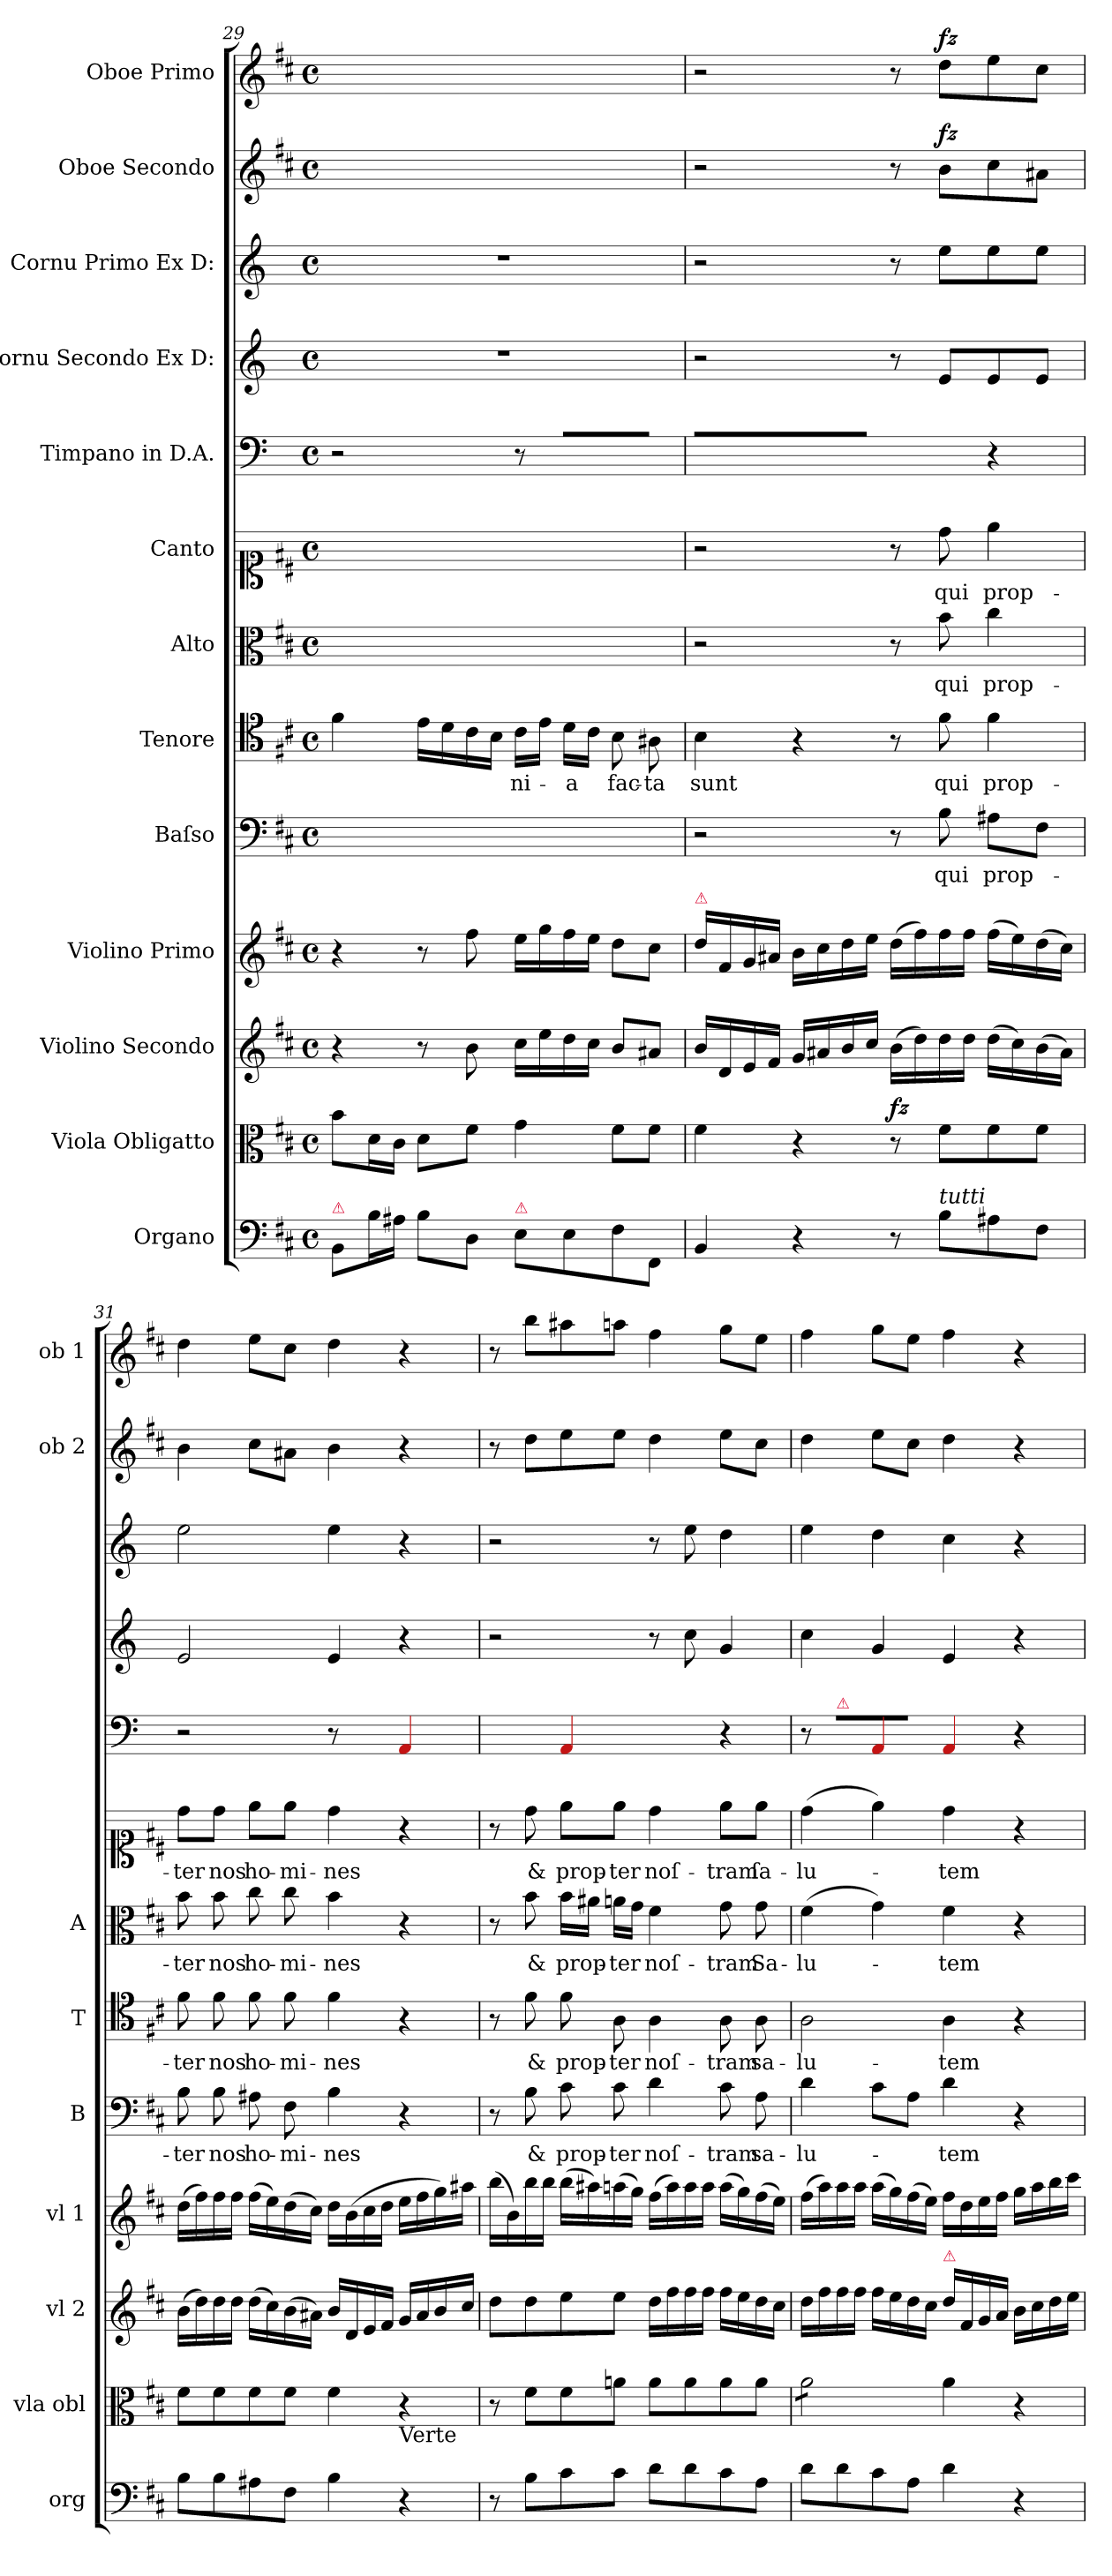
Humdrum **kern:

**kern	**kern	**dynam	**kern	**dynam	**kern	**dynam	**kern	**text	**kern	**text	**kern	**text	**kern	**text	**kern	**kern	**kern	**kern	**dynam	**kern	**dynam
*part13	*part12	*part12	*part11	*part11	*part10	*part10	*part9	*part9	*part8	*part8	*part7	*part7	*part6	*part6	*part5	*part4	*part3	*part2	*part2	*part1	*part1
*staff13	*staff12	*staff12	*staff11	*staff11	*staff10	*staff10	*staff9	*staff9	*staff8	*staff8	*staff7	*staff7	*staff6	*staff6	*staff5	*staff4	*staff3	*staff2	*staff2	*staff1	*staff1
*I"Organo	*I"Viola Obligatto	*	*I"Violino Secondo	*	*I"Violino Primo	*	*I"Baſso	*	*I"Tenore	*	*I"Alto	*	*I"Canto	*	*I"Timpano in D.A.	*I"Cornu Secondo Ex D:	*I"Cornu Primo Ex D:	*I"Oboe Secondo	*	*I"Oboe Primo	*
*I'org	*I'vla obl	*	*I'vl 2	*	*I'vl 1	*	*I'B	*	*I'T	*	*I'A	*	*	*	*	*	*	*I'ob 2	*	*I'ob 1	*
*clefF4	*clefC3	*	*clefG2	*	*clefG2	*	*clefF4	*	*clefC4	*	*clefC3	*	*clefC1	*	*clefF4	*clefG2	*clefG2	*clefG2	*	*clefG2	*
*	*	*	*	*	*	*	*	*	*	*	*	*	*	*	*ITrd-1c-2	*ITrd-1c-2	*ITrd-1c-2	*	*	*	*
*k[f#c#]	*k[f#c#]	*	*k[f#c#]	*	*k[f#c#]	*	*k[f#c#]	*	*k[f#c#]	*	*k[f#c#]	*	*k[f#c#]	*	*k[f#c#]	*k[f#c#]	*k[f#c#]	*k[f#c#]	*	*k[f#c#]	*
*D:	*D:	*	*D:	*	*D:	*	*D:	*	*D:	*	*D:	*	*D:	*	*D:	*D:	*D:	*D:	*	*D:	*
*M4/4	*M4/4	*	*M4/4	*	*M4/4	*	*M4/4	*	*M4/4	*	*M4/4	*	*M4/4	*	*M4/4	*M4/4	*M4/4	*M4/4	*	*M4/4	*
*met(c)	*met(c)	*	*met(c)	*	*met(c)	*	*met(c)	*	*met(c)	*	*met(c)	*	*met(c)	*	*met(c)	*met(c)	*met(c)	*met(c)	*	*met(c)	*
=29	=29	=29	=29	=29	=29	=29	=29	=29	=29	=29	=29	=29	=29	=29	=29	=29	=29	=29	=29	=29	=29
!LO:TX:a:color=crimson:t=⚠	!	!	!	!	!	!	!	!	!	!	!	!	!	!	!	!	!	!	!	!	!
8BB/L	8b\L	.	4r	.	4r	.	1ryy	.	4f#\	.	1ryy	.	1ryy	.	2r	1r	1r	1ryy	.	1ryy	.
16B\L	16d\L	.	.	.	.	.	.	.	.	.	.	.	.	.	.	.	.	.	.	.	.
16A#X\JJ	16c#\JJ	.	.	.	.	.	.	.	.	.	.	.	.	.	.	.	.	.	.	.	.
8B\L	8d\L	.	8r	.	8r	.	.	.	16e\LL	.	.	.	.	.	.	.	.	.	.	.	.
.	.	.	.	.	.	.	.	.	16d\	.	.	.	.	.	.	.	.	.	.	.	.
8D\J	8f#\J	.	8b\	.	8ff#\	.	.	.	16c#\	.	.	.	.	.	.	.	.	.	.	.	.
.	.	.	.	.	.	.	.	.	16B\JJ	.	.	.	.	.	.	.	.	.	.	.	.
!LO:TX:a:color=crimson:t=⚠	!	!	!	!	!	!	!	!	!	!	!	!	!	!	!	!	!	!	!	!	!
8E\L	4g\	.	16cc#\LL	.	16ee\LL	.	.	.	16c#\LL	-ni-	.	.	.	.	8r	.	.	.	.	.	.
.	.	.	16ee\	.	16gg\	.	.	.	16e\JJ	.	.	.	.	.	.	.	.	.	.	.	.
8E\	.	.	16dd\	.	16ff#\	.	.	.	16d\LL	-a	.	.	.	.	8R\L	.	.	.	.	.	.
.	.	.	16cc#\JJ	.	16ee\JJ	.	.	.	16c#\JJ	.	.	.	.	.	.	.	.	.	.	.	.
8F#\	8f#\L	.	8b/L	.	8dd\L	.	.	.	8B\	fac-	.	.	.	.	8R\	.	.	.	.	.	.
8FF#/J	8f#\J	.	8a#X/J	.	8cc#\J	.	.	.	8A#X\	-ta	.	.	.	.	8R\J	.	.	.	.	.	.
=30	=30	=30	=30	=30	=30	=30	=30	=30	=30	=30	=30	=30	=30	=30	=30	=30	=30	=30	=30	=30	=30
!	!	!	!	!	!LO:TX:a:color=crimson:t=⚠	!	!	!	!	!	!	!	!	!	!	!	!	!	!	!	!
!	!	!	!	!	!	!LO:DY:a	!	!	!	!	!	!	!	!	!	!	!	!	!	!	!
*	*	*	*	*	*	*	*	*	*	*	*	*	*	*	*tremolo	*	*	*	*	*	*
4BB/	4f#\	.	16b/LL	.	16dd\LL	f&colon;	2r	.	4B\	sunt	2r	.	2r	.	16Rt\LL	2r	2r	2r	.	2r	.
.	.	.	16d/	.	16f#/	.	.	.	.	.	.	.	.	.	16Rt\	.	.	.	.	.	.
!	!	!	!	!LO:DY:a	!	!	!	!	!	!	!	!	!	!	!	!	!	!	!	!	!
.	.	.	16e/	f&colon;	16g/	.	.	.	.	.	.	.	.	.	16Rt\	.	.	.	.	.	.
.	.	.	16f#/JJ	.	16a#X/JJ	.	.	.	.	.	.	.	.	.	16Rt\	.	.	.	.	.	.
4r	4r	.	16g/LL	.	16b\LL	.	.	.	4r	.	.	.	.	.	16Rt\	.	.	.	.	.	.
.	.	.	16a#X/	.	16cc#\	.	.	.	.	.	.	.	.	.	16Rt\	.	.	.	.	.	.
.	.	.	16b/	.	16dd\	.	.	.	.	.	.	.	.	.	16Rt\	.	.	.	.	.	.
.	.	.	16cc#/JJ	.	16ee\JJ	.	.	.	.	.	.	.	.	.	16Rt\JJ	.	.	.	.	.	.
*	*	*	*	*	*	*	*	*	*	*	*	*	*	*	*Xtremolo	*	*	*	*	*	*
!	!	!LO:DY:a	!	!	!	!	!	!	!	!	!	!	!	!	!	!	!	!	!	!	!
8r	8r	fz	(16b\LL	.	(16dd\LL	.	8r	.	8r	.	8r	.	8r	.	4R\	8r	8r	8r	.	8r	.
.	.	.	16dd\)	.	16ff#\)	.	.	.	.	.	.	.	.	.	.	.	.	.	.	.	.
!LO:TX:a:i:t=tutti	!	!	!	!	!	!	!	!	!	!	!	!	!	!	!	!	!	!	!	!	!
!	!	!	!	!	!	!	!	!	!	!	!	!	!	!	!	!	!	!	!LO:DY:a	!	!LO:DY:a
8B\L	8f#\L	.	16dd\	.	16ff#\	.	8B\	qui	8f#\	qui	8b\	qui	8dd\	qui	.	8f#/L	8ff#\L	8b\L	fz	8dd\L	fz
.	.	.	16dd\JJ	.	16ff#\JJ	.	.	.	.	.	.	.	.	.	.	.	.	.	.	.	.
8A#X\	8f#\	.	(16dd\LL	.	(16ff#\LL	.	8A#X\L	prop-	4f#\	prop-	4cc#\	prop-	4ee\	prop-	4r	8f#/	8ff#\	8cc#\	.	8ee\	.
.	.	.	16cc#\)	.	16ee\)	.	.	.	.	.	.	.	.	.	.	.	.	.	.	.	.
8F#\J	8f#\J	.	(16b\	.	(16dd\	.	8F#\J	.	.	.	.	.	.	.	.	8f#/J	8ff#\J	8a#X\J	.	8cc#\J	.
.	.	.	16a#\JJ)	.	16cc#\JJ)	.	.	.	.	.	.	.	.	.	.	.	.	.	.	.	.
=31	=31	=31	=31	=31	=31	=31	=31	=31	=31	=31	=31	=31	=31	=31	=31	=31	=31	=31	=31	=31	=31
8B\L	8f#\L	.	(16b\LL	.	(16dd\LL	.	8B\	-ter	8f#\	-ter	8b\	-ter	8dd\L	-ter	2r	2f#/	2ff#\	4b\	.	4dd\	.
.	.	.	16dd\)	.	16ff#\)	.	.	.	.	.	.	.	.	.	.	.	.	.	.	.	.
8B\	8f#\	.	16dd\	.	16ff#\	.	8B\	nos	8f#\	nos	8b\	nos	8dd\J	nos	.	.	.	.	.	.	.
.	.	.	16dd\JJ	.	16ff#\JJ	.	.	.	.	.	.	.	.	.	.	.	.	.	.	.	.
8A#X\	8f#\	.	(16dd\LL	.	(16ff#\LL	.	8A#X\	ho-	8f#\	ho-	8cc#\	ho-	8ee\L	ho-	.	.	.	8cc#\L	.	8ee\L	.
.	.	.	16cc#\)	.	16ee\)	.	.	.	.	.	.	.	.	.	.	.	.	.	.	.	.
8F#\J	8f#\J	.	(16b\	.	(16dd\	.	8F#\	-mi-	8f#\	-mi-	8cc#\	-mi-	8ee\J	-mi-	.	.	.	8a#X\J	.	8cc#\J	.
.	.	.	16a#X\JJ)	.	16cc#\JJ)	.	.	.	.	.	.	.	.	.	.	.	.	.	.	.	.
4B\	4f#\	.	16b/LL	.	16dd\LL	.	4B\	-nes	4f#\	-nes	4b\	-nes	4dd\	-nes	8r	4f#/	4ff#\	4b\	.	4dd\	.
.	.	.	16d/	.	(16b\	.	.	.	.	.	.	.	.	.	.	.	.	.	.	.	.
.	.	.	16e/	.	16cc#\	.	.	.	.	.	.	.	.	.	8R\	.	.	.	.	.	.
.	.	.	16f#/JJ	.	16dd\JJ	.	.	.	.	.	.	.	.	.	.	.	.	.	.	.	.
!	!LO:TX:b:t=Verte	!	!	!	!	!	!	!	!	!	!	!	!	!	!	!	!	!	!	!	!
4r	4r	.	16g/LL	.	16ee\LL	.	4r	.	4r	.	4r	.	4r	.	4Rf/	4r	4r	4r	.	4r	.
.	.	.	16a#/	.	16ff#\	.	.	.	.	.	.	.	.	.	.	.	.	.	.	.	.
.	.	.	16b/	.	16gg\)	.	.	.	.	.	.	.	.	.	.	.	.	.	.	.	.
.	.	.	16cc#/JJ	.	16aa#X\JJ	.	.	.	.	.	.	.	.	.	.	.	.	.	.	.	.
=32	=32	=32	=32	=32	=32	=32	=32	=32	=32	=32	=32	=32	=32	=32	=32	=32	=32	=32	=32	=32	=32
8r	8r	.	8dd\L	.	(16bb\LL	.	8r	.	8r	.	8r	.	8r	.	4R\	2r	2r	8r	.	8r	.
.	.	.	.	.	16b\)	.	.	.	.	.	.	.	.	.	.	.	.	.	.	.	.
8B\L	8f#\L	.	8dd\	.	16bb\	.	8B\	&	8f#\	&	8b\	&	8dd\	&	.	.	.	8dd\L	.	8bb\L	.
.	.	.	.	.	16bb\JJ	.	.	.	.	.	.	.	.	.	.	.	.	.	.	.	.
8c#\	8f#\	.	8ee\	.	(16bb\LL	.	8c#\	prop-	8f#\	prop-	16b\LL	prop-	8ee\L	prop-	4Rf/	.	.	8ee\	.	8aa#X\	.
.	.	.	.	.	16aa#X\)	.	.	.	.	.	16a#X\JJ	.	.	.	.	.	.	.	.	.	.
8c#\J	8an\J	.	8ee\J	.	(16aan\	.	8c#\	-ter	8A\	-ter	16an\LL	-ter	8ee\J	-ter	.	.	.	8ee\J	.	8aan\J	.
.	.	.	.	.	16gg\JJ)	.	.	.	.	.	16g\JJ	.	.	.	.	.	.	.	.	.	.
8d\L	8a\L	.	16dd\LL	.	(16ff#\LL	.	4d\	noſ-	4A\	noſ-	4f#\	noſ-	4dd\	noſ-	4R\	8r	8r	4dd\	.	4ff#\	.
.	.	.	16ff#\	.	16aa\)	.	.	.	.	.	.	.	.	.	.	.	.	.	.	.	.
8d\	8a\	.	16ff#\	.	16aa\	.	.	.	.	.	.	.	.	.	.	8dd\	8ff#\	.	.	.	.
.	.	.	16ff#\JJ	.	16aa\JJ	.	.	.	.	.	.	.	.	.	.	.	.	.	.	.	.
8c#\	8a\	.	16ff#\LL	.	(16aa\LL	.	8c#\	-tram	8A\	-tram	8g\	-tram	8ee\L	-tram	4r	4a/	4ee\	8ee\L	.	8gg\L	.
.	.	.	16ee\	.	16gg\)	.	.	.	.	.	.	.	.	.	.	.	.	.	.	.	.
8A\J	8a\J	.	16dd\	.	(16ff#\	.	8A\	sa-	8A\	sa-	8g\	Sa-	8ee\J	ſa-	.	.	.	8cc#\J	.	8ee\J	.
.	.	.	16cc#\JJ	.	16ee\JJ)	.	.	.	.	.	.	.	.	.	.	.	.	.	.	.	.
=33	=33	=33	=33	=33	=33	=33	=33	=33	=33	=33	=33	=33	=33	=33	=33	=33	=33	=33	=33	=33	=33
*	*tremolo	*	*	*	*	*	*	*	*	*	*	*	*	*	*	*	*	*	*	*	*
8d\L	8a\L	.	16dd\LL	.	(16ff#\LL	.	4d\	-lu-	2A\	-lu-	(4f#\	-lu-	(4dd\	-lu-	8r	4dd\	4ff#\	4dd\	.	4ff#\	.
.	.	.	16ff#\	.	16aa\)	.	.	.	.	.	.	.	.	.	.	.	.	.	.	.	.
!	!	!	!	!	!	!	!	!	!	!	!	!	!	!	!LO:TX:a:color=crimson:t=⚠	!	!	!	!	!	!
8d\	8a\	.	16ff#\	.	16aa\	.	.	.	.	.	.	.	.	.	8R\L	.	.	.	.	.	.
.	.	.	16ff#\JJ	.	16aa\JJ	.	.	.	.	.	.	.	.	.	.	.	.	.	.	.	.
8c#\	8a\	.	16ff#\LL	.	(16aa\LL	.	8c#\L	.	.	.	4g\)	.	4ee\)	.	8Rf/	4a/	4ee\	8ee\L	.	8gg\L	.
.	.	.	16ee\	.	16gg\)	.	.	.	.	.	.	.	.	.	.	.	.	.	.	.	.
8A\J	8a\J	.	16dd\	.	(16ff#\	.	8A\J	.	.	.	.	.	.	.	8R/J	.	.	8cc#\J	.	8ee\J	.
*	*Xtremolo	*	*	*	*	*	*	*	*	*	*	*	*	*	*	*	*	*	*	*	*
.	.	.	16cc#\JJ	.	16ee\JJ)	.	.	.	.	.	.	.	.	.	.	.	.	.	.	.	.
!	!	!	!LO:TX:a:color=crimson:t=⚠	!	!	!	!	!	!	!	!	!	!	!	!	!	!	!	!	!	!
4d\	4a\	.	16dd\LL	.	16ff#\LL	.	4d\	-tem	4A\	-tem	4f#\	-tem	4dd\	-tem	4Rf/	4f#/	4dd\	4dd\	.	4ff#\	.
.	.	.	16f#/	.	16dd\	.	.	.	.	.	.	.	.	.	.	.	.	.	.	.	.
.	.	.	16g/	.	16ee\	.	.	.	.	.	.	.	.	.	.	.	.	.	.	.	.
.	.	.	16a/JJ	.	16ff#\JJ	.	.	.	.	.	.	.	.	.	.	.	.	.	.	.	.
4r	4r	.	16b\LL	.	16gg\LL	.	4r	.	4r	.	4r	.	4r	.	4r	4r	4r	4r	.	4r	.
.	.	.	16cc#\	.	16aa\	.	.	.	.	.	.	.	.	.	.	.	.	.	.	.	.
.	.	.	16dd\	.	16bb\	.	.	.	.	.	.	.	.	.	.	.	.	.	.	.	.
.	.	.	16ee\JJ	.	16ccc#\JJ	.	.	.	.	.	.	.	.	.	.	.	.	.	.	.	.
=	=	=	=	=	=	=	=	=	=	=	=	=	=	=	=	=	=	=	=	=	=
*-	*-	*-	*-	*-	*-	*-	*-	*-	*-	*-	*-	*-	*-	*-	*-	*-	*-	*-	*-	*-	*-
